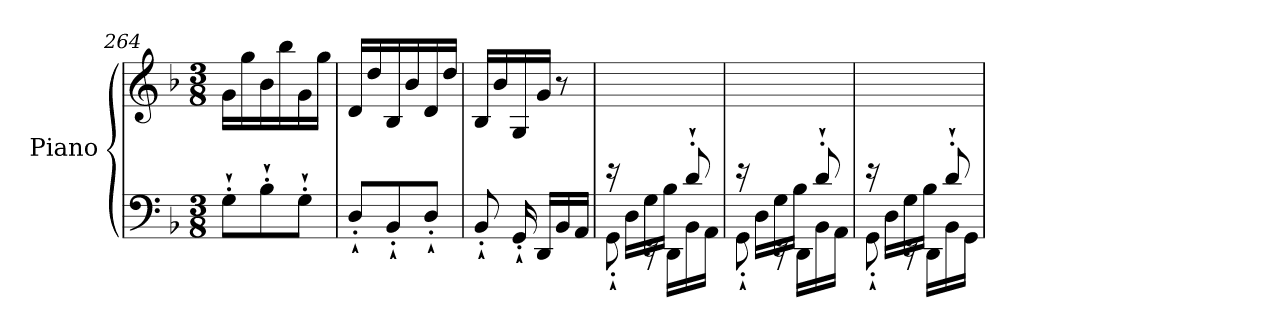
**kern	**kern
*part1	*part1
*staff2	*staff1
*I"Piano	*
*I'Pno	*
*clefF4	*clefG2
*k[b-]	*k[b-]
*M3/8	*M3/8
=264	=264
8G`'\L	16g\LL
.	16gg\
8B-`'\	16b-\
.	16bb-\
8G`'\J	16g\
.	16gg\JJ
=265	=265
8D`'/L	16d/LL
.	16dd/
8BB-`'/	16B-/
.	16b-/
8D`'/J	16d/
.	16dd/JJ
=266	=266
8BB-`'/	16B-/LL
.	16b-/
16GG`'/	16G/
16DD/LL	16g/JJ
16BB-/	8r
16AA/JJ	.
!!LO:LB:g=z
=267	=267
*^	*
16ryy	8GG`'\	16rGG
16D\LL	.	4ryy
16G\	16rEE	.
16B-\JJ	16DD\LL	.
8d`'/	16BB-\	.
.	16AA\JJ	16ryy
=268	=268	=268
16ryy	8GG`'\	16rGG
16D\LL	.	4ryy
16G\	16rEE	.
16B-\JJ	16DD\LL	.
8d`'/	16BB-\	.
.	16AA\JJ	16ryy
=269	=269	=269
16ryy	8GG`'\	16rGG
16D\LL	.	4ryy
16G\	16rEE	.
16B-\JJ	16DD\LL	.
8d`'/	16BB-\	.
.	16GG\JJ	16ryy
*v	*v	*
=	=
*-	*-
